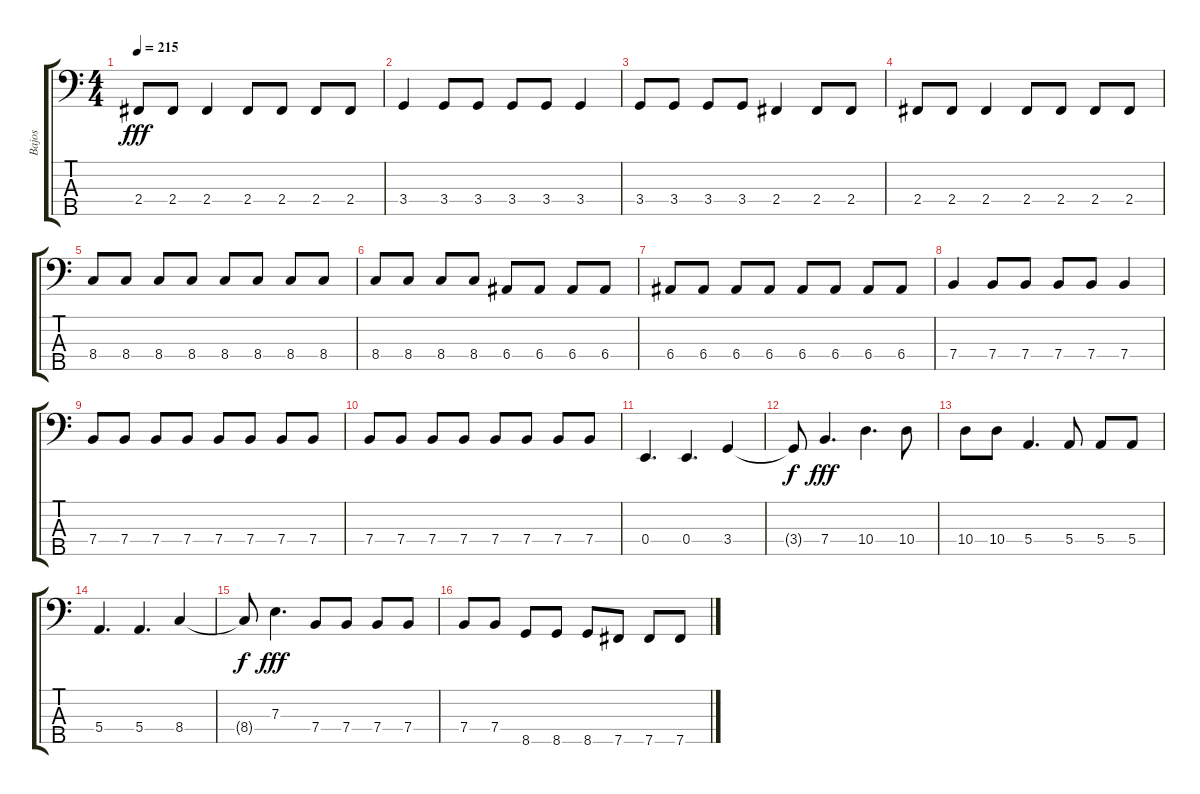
\track ("Bajos" "Bajos") {instrument electricbassfinger}
\staff {score tabs}
\tuning (G2 D2 A1 E1 B0) {hide}
\ts (4 4)
\tempo 215
\clef f4
\ks c
2.4.8{dy fff} 2.4.8 2.4.4 2.4.8 2.4.8 2.4.8 2.4.8 |
3.4.4 3.4.8 3.4.8 3.4.8 3.4.8 3.4.4 |
3.4.8 3.4.8 3.4.8 3.4.8 2.4.4 2.4.8 2.4.8 |
2.4.8 2.4.8 2.4.4 2.4.8 2.4.8 2.4.8 2.4.8 |
8.4.8 8.4.8 8.4.8 8.4.8 8.4.8 8.4.8 8.4.8 8.4.8 |
8.4.8 8.4.8 8.4.8 8.4.8 6.4.8 6.4.8 6.4.8 6.4.8 |
6.4.8 6.4.8 6.4.8 6.4.8 6.4.8 6.4.8 6.4.8 6.4.8 |
7.4.4 7.4.8 7.4.8 7.4.8 7.4.8 7.4.4 |
7.4.8 7.4.8 7.4.8 7.4.8 7.4.8 7.4.8 7.4.8 7.4.8 |
7.4.8 7.4.8 7.4.8 7.4.8 7.4.8 7.4.8 7.4.8 7.4.8 |
0.4.4{d} 0.4.4{d} 3.4.4 |
3.4{t}.8{dy f} 7.4.4{d dy fff} 10.4.4{d} 10.4.8 |
10.4.8 10.4.8 5.4.4{d} 5.4.8 5.4.8 5.4.8 |
5.4.4{d} 5.4.4{d} 8.4.4 |
8.4{t}.8{dy f} 7.3.4{d dy fff} 7.4.8 7.4.8 7.4.8 7.4.8 |
7.4.8 7.4.8 8.5.8 8.5.8 8.5.8 7.5.8 7.5.8 7.5.8
